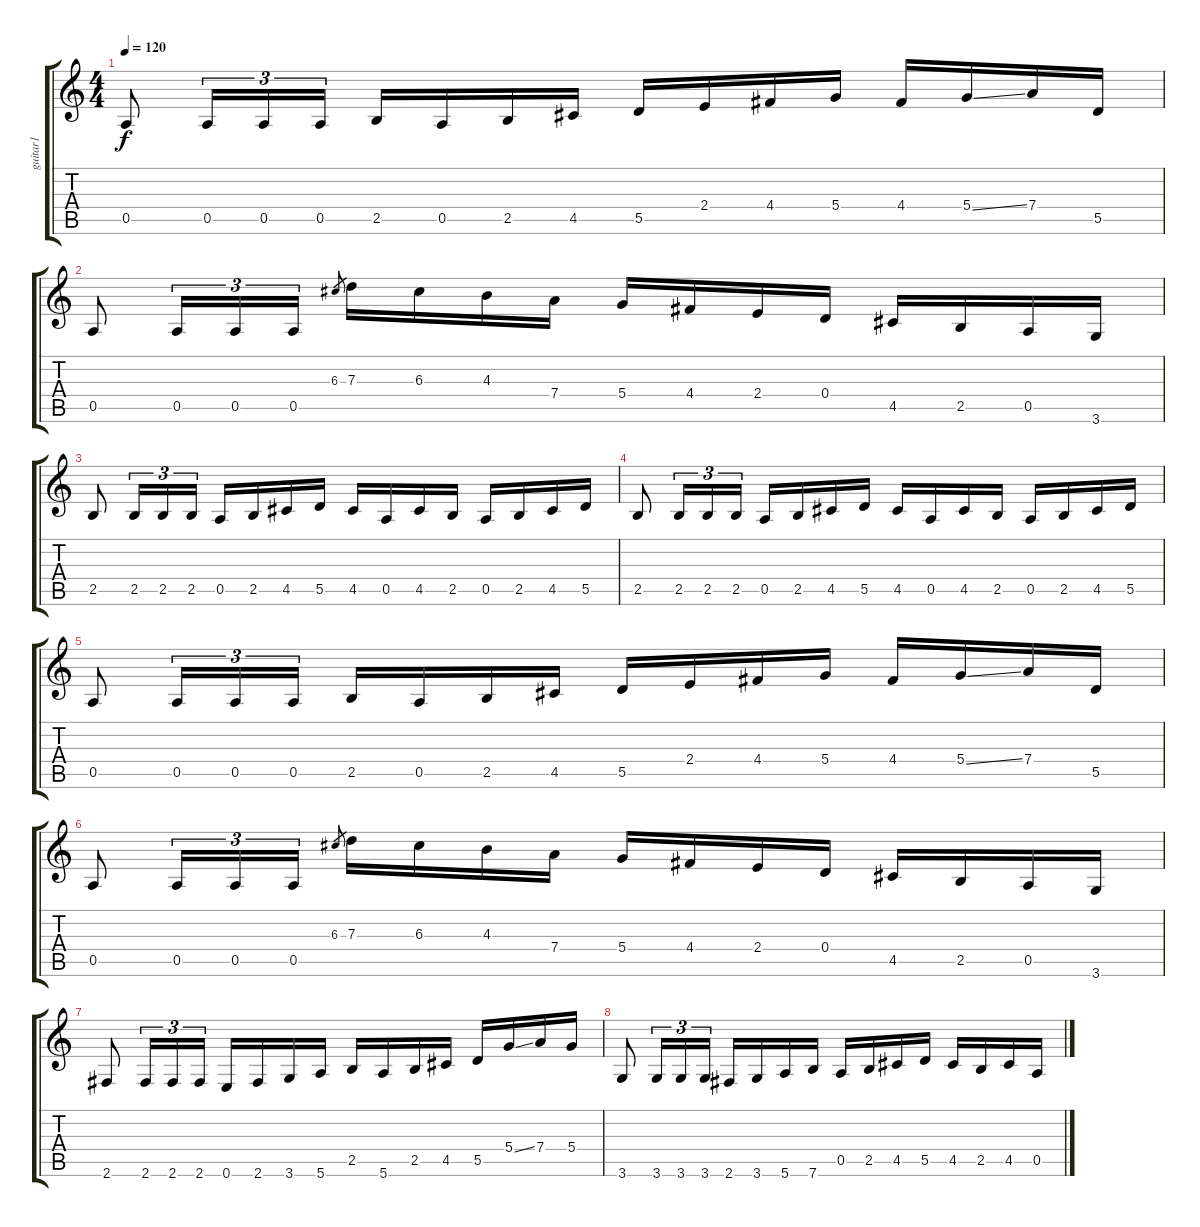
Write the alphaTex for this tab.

\track ("guitar1" "guitar1") {instrument acousticguitarnylon}
\staff {score tabs}
\tuning (E4 B3 G3 D3 A2 E2) {hide}
\ts (4 4)
\tempo 120
\clef g2
\ks c
0.5.8{dy f} 0.5.16{tu (3 2)} 0.5.16{tu (3 2)} 0.5.16{tu (3 2)} 2.5.16 0.5.16 2.5.16 4.5.16 5.5.16 2.4.16 4.4.16 5.4.16 4.4.16 5.4{ss}.16 7.4.16 5.5.16 |
0.5.8 0.5.16{tu (3 2)} 0.5.16{tu (3 2)} 0.5.16{tu (3 2)} 6.3.8{gr} 7.3.16 6.3.16 4.3.16 7.4.16 5.4.16 4.4.16 2.4.16 0.4.16 4.5.16 2.5.16 0.5.16 3.6.16 |
2.5.8 2.5.16{tu (3 2)} 2.5.16{tu (3 2)} 2.5.16{tu (3 2)} 0.5.16 2.5.16 4.5.16 5.5.16 4.5.16 0.5.16 4.5.16 2.5.16 0.5.16 2.5.16 4.5.16 5.5.16 |
2.5.8 2.5.16{tu (3 2)} 2.5.16{tu (3 2)} 2.5.16{tu (3 2)} 0.5.16 2.5.16 4.5.16 5.5.16 4.5.16 0.5.16 4.5.16 2.5.16 0.5.16 2.5.16 4.5.16 5.5.16 |
0.5.8 0.5.16{tu (3 2)} 0.5.16{tu (3 2)} 0.5.16{tu (3 2)} 2.5.16 0.5.16 2.5.16 4.5.16 5.5.16 2.4.16 4.4.16 5.4.16 4.4.16 5.4{ss}.16 7.4.16 5.5.16 |
0.5.8 0.5.16{tu (3 2)} 0.5.16{tu (3 2)} 0.5.16{tu (3 2)} 6.3.8{gr} 7.3.16 6.3.16 4.3.16 7.4.16 5.4.16 4.4.16 2.4.16 0.4.16 4.5.16 2.5.16 0.5.16 3.6.16 |
2.6.8 2.6.16{tu (3 2)} 2.6.16{tu (3 2)} 2.6.16{tu (3 2)} 0.6.16 2.6.16 3.6.16 5.6.16 2.5.16 5.6.16 2.5.16 4.5.16 5.5.16 5.4{ss}.16 7.4.16 5.4.16 |
3.6.8 3.6.16{tu (3 2)} 3.6.16{tu (3 2)} 3.6.16{tu (3 2)} 2.6.16 3.6.16 5.6.16 7.6.16 0.5.16 2.5.16 4.5.16 5.5.16 4.5.16 2.5.16 4.5.16 0.5.16
